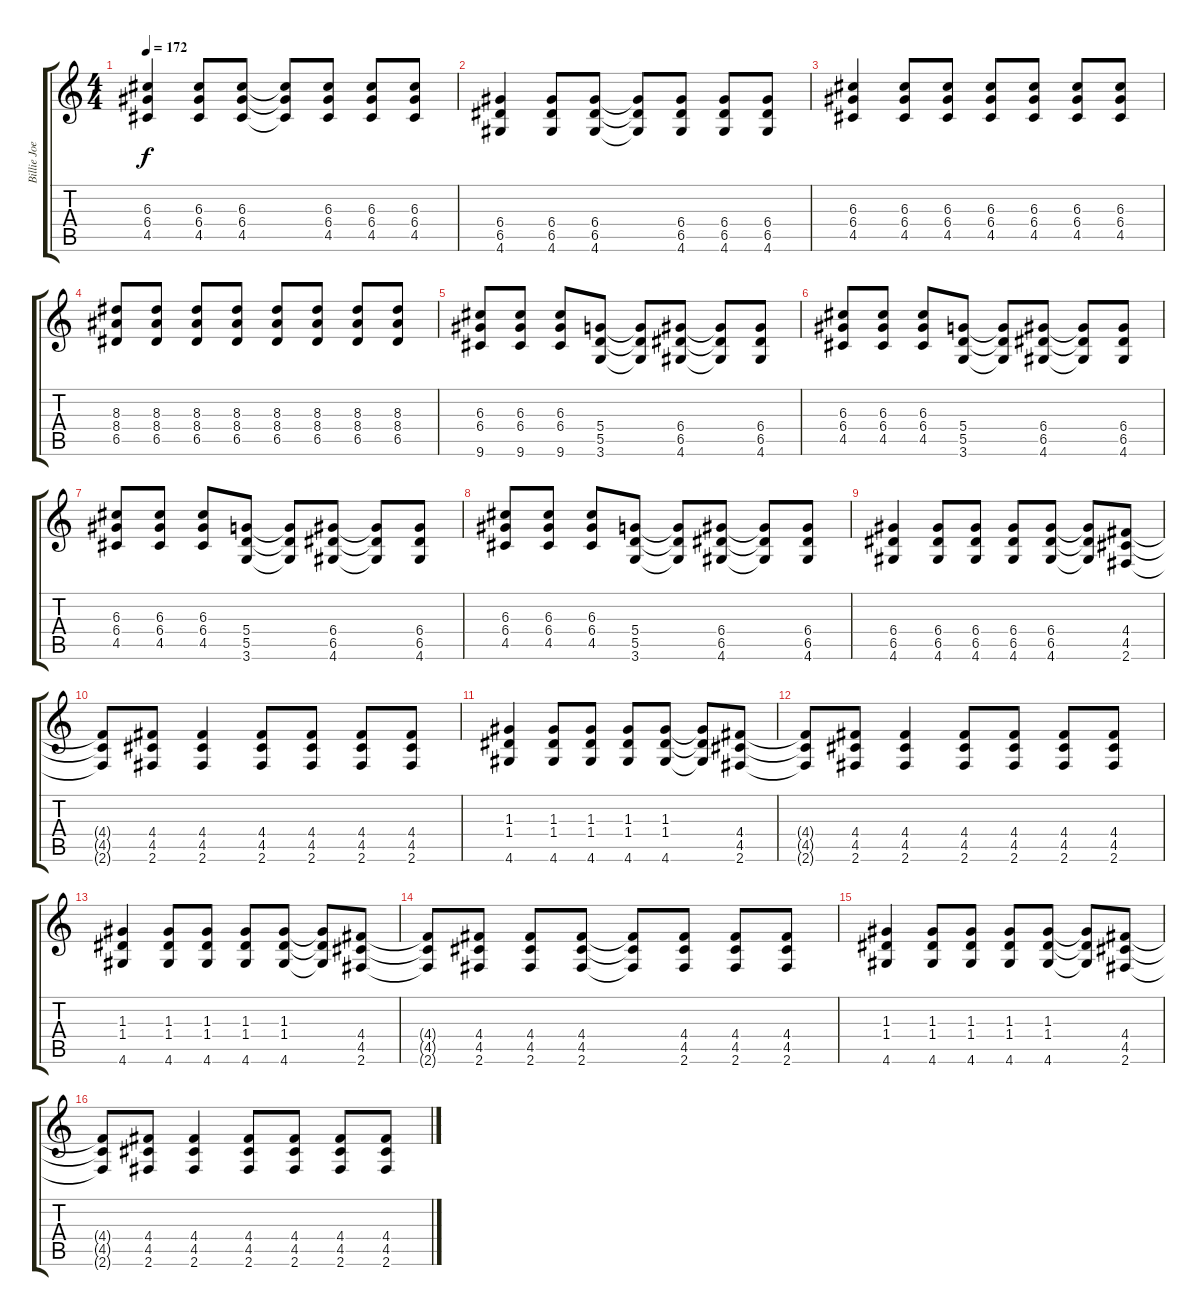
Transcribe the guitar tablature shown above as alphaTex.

\track ("Billie Joe - Elec. Guita" "Billie Joe") {instrument distortionguitar}
\staff {score tabs}
\tuning (E4 B3 G3 D3 A2 E2) {hide}
\ts (4 4)
\tempo 172
\clef g2
\ks c
(6.3 6.4 4.5).4{dy f} (6.3 6.4 4.5).8 (6.3 6.4 4.5).8 (6.3{t} 6.4{t} 4.5{t}).8 (6.3 6.4 4.5).8 (6.3 6.4 4.5).8 (6.3 6.4 4.5).8 |
(6.4 6.5 4.6).4 (6.4 6.5 4.6).8 (6.4 6.5 4.6).8 (6.4{t} 6.5{t} 4.6{t}).8 (6.4 6.5 4.6).8 (6.4 6.5 4.6).8 (6.4 6.5 4.6).8 |
(6.3 6.4 4.5).4 (6.3 6.4 4.5).8 (6.3 6.4 4.5).8 (6.3 6.4 4.5).8 (6.3 6.4 4.5).8 (6.3 6.4 4.5).8 (6.3 6.4 4.5).8 |
(8.3 8.4 6.5).8 (8.3 8.4 6.5).8 (8.3 8.4 6.5).8 (8.3 8.4 6.5).8 (8.3 8.4 6.5).8 (8.3 8.4 6.5).8 (8.3 8.4 6.5).8 (8.3 8.4 6.5).8 |
(6.3 6.4 9.6).8 (6.3 6.4 9.6).8 (6.3 6.4 9.6).8 (5.4 5.5 3.6).8 (5.4{t} 5.5{t} 3.6{t}).8 (6.4 6.5 4.6).8 (6.4{t} 6.5{t} 4.6{t}).8 (6.4 6.5 4.6).8 |
(6.3 6.4 4.5).8 (6.3 6.4 4.5).8 (6.3 6.4 4.5).8 (5.4 5.5 3.6).8 (5.4{t} 5.5{t} 3.6{t}).8 (6.4 6.5 4.6).8 (6.4{t} 6.5{t} 4.6{t}).8 (6.4 6.5 4.6).8 |
(6.3 6.4 4.5).8 (6.3 6.4 4.5).8 (6.3 6.4 4.5).8 (5.4 5.5 3.6).8 (5.4{t} 5.5{t} 3.6{t}).8 (6.4 6.5 4.6).8 (6.4{t} 6.5{t} 4.6{t}).8 (6.4 6.5 4.6).8 |
(6.3 6.4 4.5).8 (6.3 6.4 4.5).8 (6.3 6.4 4.5).8 (5.4 5.5 3.6).8 (5.4{t} 5.5{t} 3.6{t}).8 (6.4 6.5 4.6).8 (6.4{t} 6.5{t} 4.6{t}).8 (6.4 6.5 4.6).8 |
(6.4 6.5 4.6).4 (6.4 6.5 4.6).8 (6.4 6.5 4.6).8 (6.4 6.5 4.6).8 (6.4 6.5 4.6).8 (6.4{t} 6.5{t} 4.6{t}).8 (4.4 4.5 2.6).8 |
(4.4{t} 4.5{t} 2.6{t}).8 (4.4 4.5 2.6).8 (4.4 4.5 2.6).4 (4.4 4.5 2.6).8 (4.4 4.5 2.6).8 (4.4 4.5 2.6).8 (4.4 4.5 2.6).8 |
(1.3 1.4 4.6).4 (1.3 1.4 4.6).8 (1.3 1.4 4.6).8 (1.3 1.4 4.6).8 (1.3 1.4 4.6).8 (1.3{t} 1.4{t} 4.6{t}).8 (4.4 4.5 2.6).8 |
(4.4{t} 4.5{t} 2.6{t}).8 (4.4 4.5 2.6).8 (4.4 4.5 2.6).4 (4.4 4.5 2.6).8 (4.4 4.5 2.6).8 (4.4 4.5 2.6).8 (4.4 4.5 2.6).8 |
(1.3 1.4 4.6).4 (1.3 1.4 4.6).8 (1.3 1.4 4.6).8 (1.3 1.4 4.6).8 (1.3 1.4 4.6).8 (1.3{t} 1.4{t} 4.6{t}).8 (4.4 4.5 2.6).8 |
(4.4{t} 4.5{t} 2.6{t}).8 (4.4 4.5 2.6).8 (4.4 4.5 2.6).8 (4.4 4.5 2.6).8 (4.4{t} 4.5{t} 2.6{t}).8 (4.4 4.5 2.6).8 (4.4 4.5 2.6).8 (4.4 4.5 2.6).8 |
(1.3 1.4 4.6).4 (1.3 1.4 4.6).8 (1.3 1.4 4.6).8 (1.3 1.4 4.6).8 (1.3 1.4 4.6).8 (1.3{t} 1.4{t} 4.6{t}).8 (4.4 4.5 2.6).8 |
(4.4{t} 4.5{t} 2.6{t}).8 (4.4 4.5 2.6).8 (4.4 4.5 2.6).4 (4.4 4.5 2.6).8 (4.4 4.5 2.6).8 (4.4 4.5 2.6).8 (4.4 4.5 2.6).8
